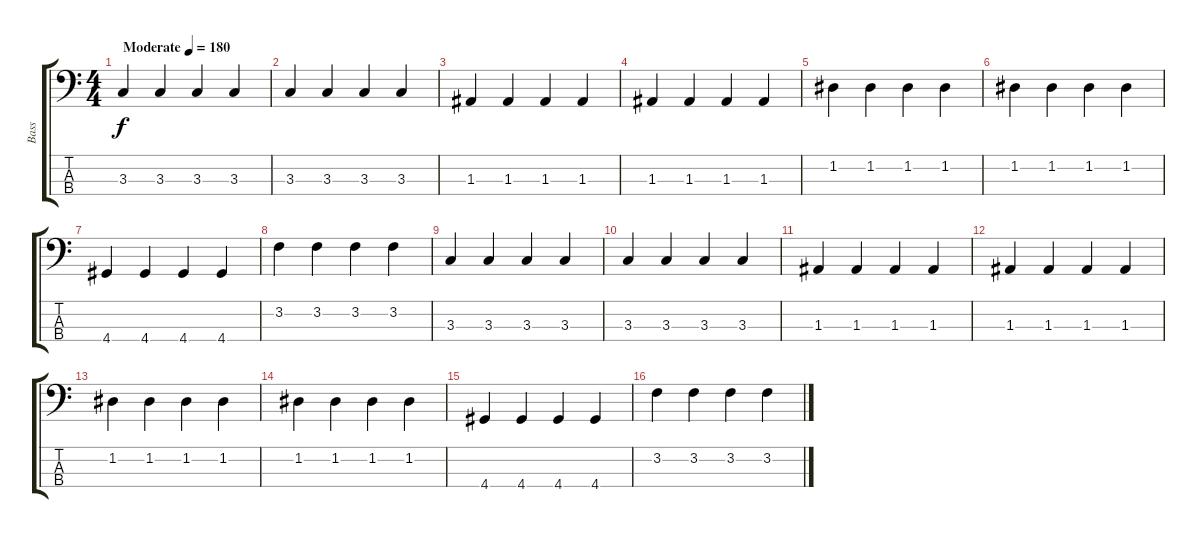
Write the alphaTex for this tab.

\track ("Bass" "Bass") {instrument electricbassfinger}
\staff {score tabs}
\tuning (G2 D2 A1 E1) {hide}
\ts (4 4)
\tempo (180 "Moderate")
\clef f4
\ks c
3.3.4{dy f instrument electricbassfinger} 3.3.4 3.3.4 3.3.4 |
3.3.4 3.3.4 3.3.4 3.3.4 |
1.3.4 1.3.4 1.3.4 1.3.4 |
1.3.4 1.3.4 1.3.4 1.3.4 |
1.2.4 1.2.4 1.2.4 1.2.4 |
1.2.4 1.2.4 1.2.4 1.2.4 |
4.4.4 4.4.4 4.4.4 4.4.4 |
3.2.4 3.2.4 3.2.4 3.2.4 |
3.3.4 3.3.4 3.3.4 3.3.4 |
3.3.4 3.3.4 3.3.4 3.3.4 |
1.3.4 1.3.4 1.3.4 1.3.4 |
1.3.4 1.3.4 1.3.4 1.3.4 |
1.2.4 1.2.4 1.2.4 1.2.4 |
1.2.4 1.2.4 1.2.4 1.2.4 |
4.4.4 4.4.4 4.4.4 4.4.4 |
3.2.4 3.2.4 3.2.4 3.2.4
